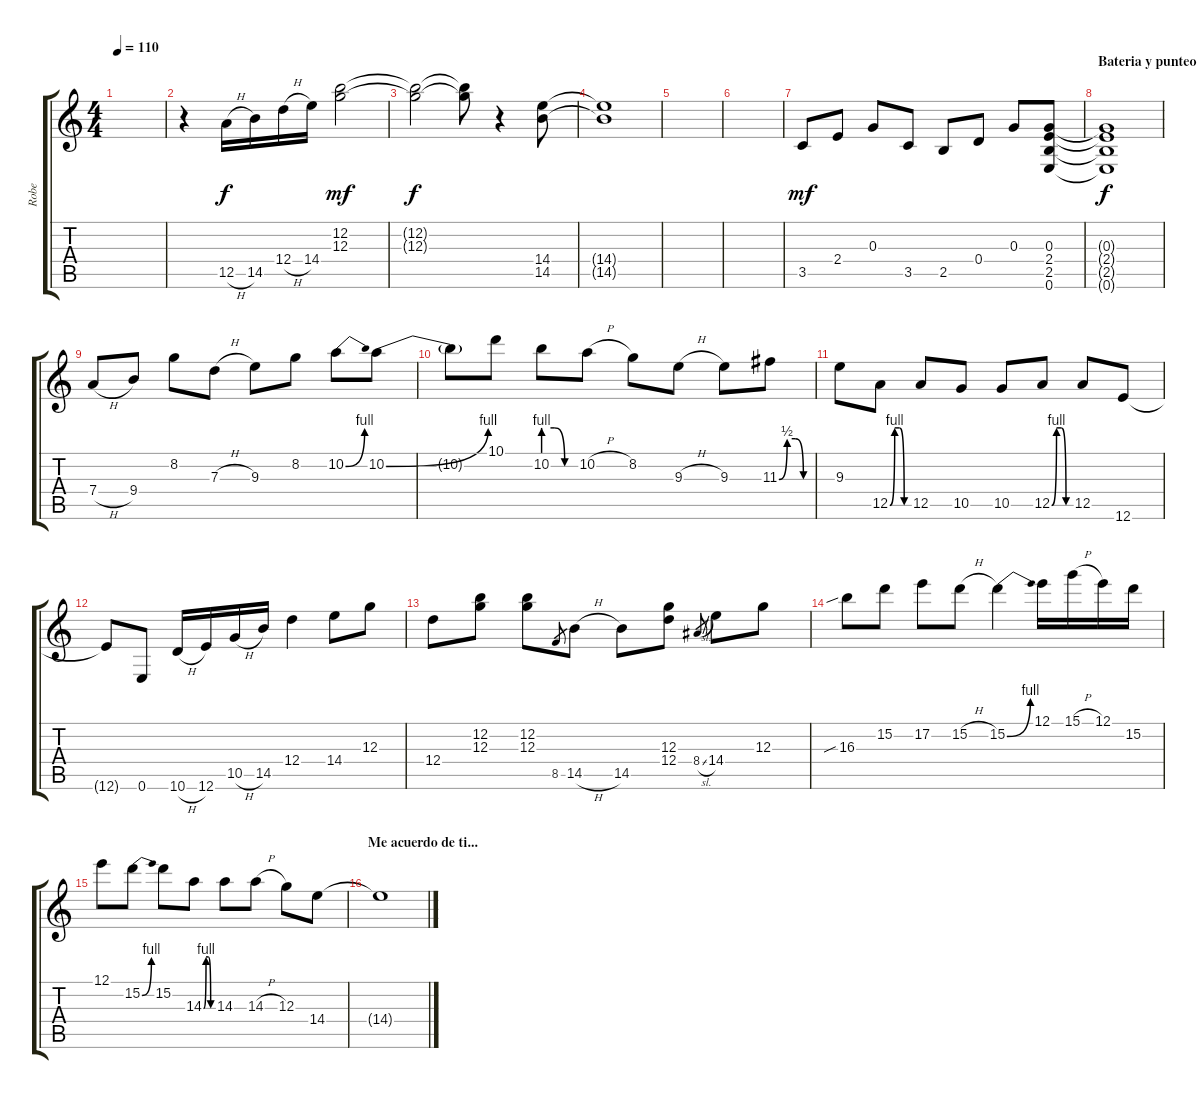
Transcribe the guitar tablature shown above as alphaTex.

\track ("Robe" "Robe") {instrument distortionguitar}
\staff {score tabs}
\tuning (E4 B3 G3 D3 A2 E2) {hide}
\ts (4 4)
\tempo 110
\clef g2
\ks c
|
r.4 12.5{h}.16 14.5.16 12.4{h}.16 14.4.16 (12.2 12.3).2{dy mf} |
(12.2{t} 12.3{t}).2{dy f} (12.2{t} 12.3{t}).8 r.4 (14.4 14.5).8 |
(14.4{t} 14.5{t}).1 |
|
|
3.5.8{dy mf} 2.4.8 0.3.8 3.5.8 2.5.8 0.4.8 0.3.8 (0.3 2.4 2.5 0.6).8 |
\section ("" "Bateria y punteo")
(0.3{t} 2.4{t} 2.5{t} 0.6{t}).1{dy f} |
7.4{h}.8 9.4.8 8.2.8 7.3{h}.8 9.3.8 8.2.8 10.2{be (bend 0 0 60 4)}.8 10.2{be (bend 0 0 60 4)}.8 |
10.2{t}.8 10.1.8 10.2{be (custom 0 4 20 4 40 0 60 0)}.8 10.2{h}.8 8.2.8 9.3{h}.8 9.3.8 11.3{be (custom 0 0 15 2 30 2 45 0 60 0)}.8 |
9.3.8 12.5{be (custom 0 0 15 4 30 4 45 0 60 0)}.8 12.5.8 10.5.8 10.5.8 12.5{be (custom 0 0 15 4 30 4 45 0 60 0)}.8 12.5.8 12.6.8 |
12.6{t}.8 0.6.8 10.6{h}.16 12.6.16 10.5{h}.16 14.5.16 12.4.4 14.4.8 12.3.8 |
12.4.8 (12.2 12.3).8 (12.2 12.3).8 8.5.8{gr} 14.5{h}.8 14.5.8 (12.3 12.4).8 8.4{sl}.8{gr} 14.4.8 12.3.8 |
16.3{sib}.8 15.2.8 17.2.8 15.2{h}.8 15.2{be (bend 0 0 60 4)}.4 12.1.16 15.1{h}.16 12.1.16 15.2.16 |
12.1.8 15.2{be (bend 0 0 60 4)}.8 15.2.8 14.3{be (custom 0 0 15 4 30 4 45 0 60 0)}.8 14.3.8 14.3{h}.8 12.3.8 14.4.8 |
\section ("" "Me acuerdo de ti...")
14.4{t}.1
